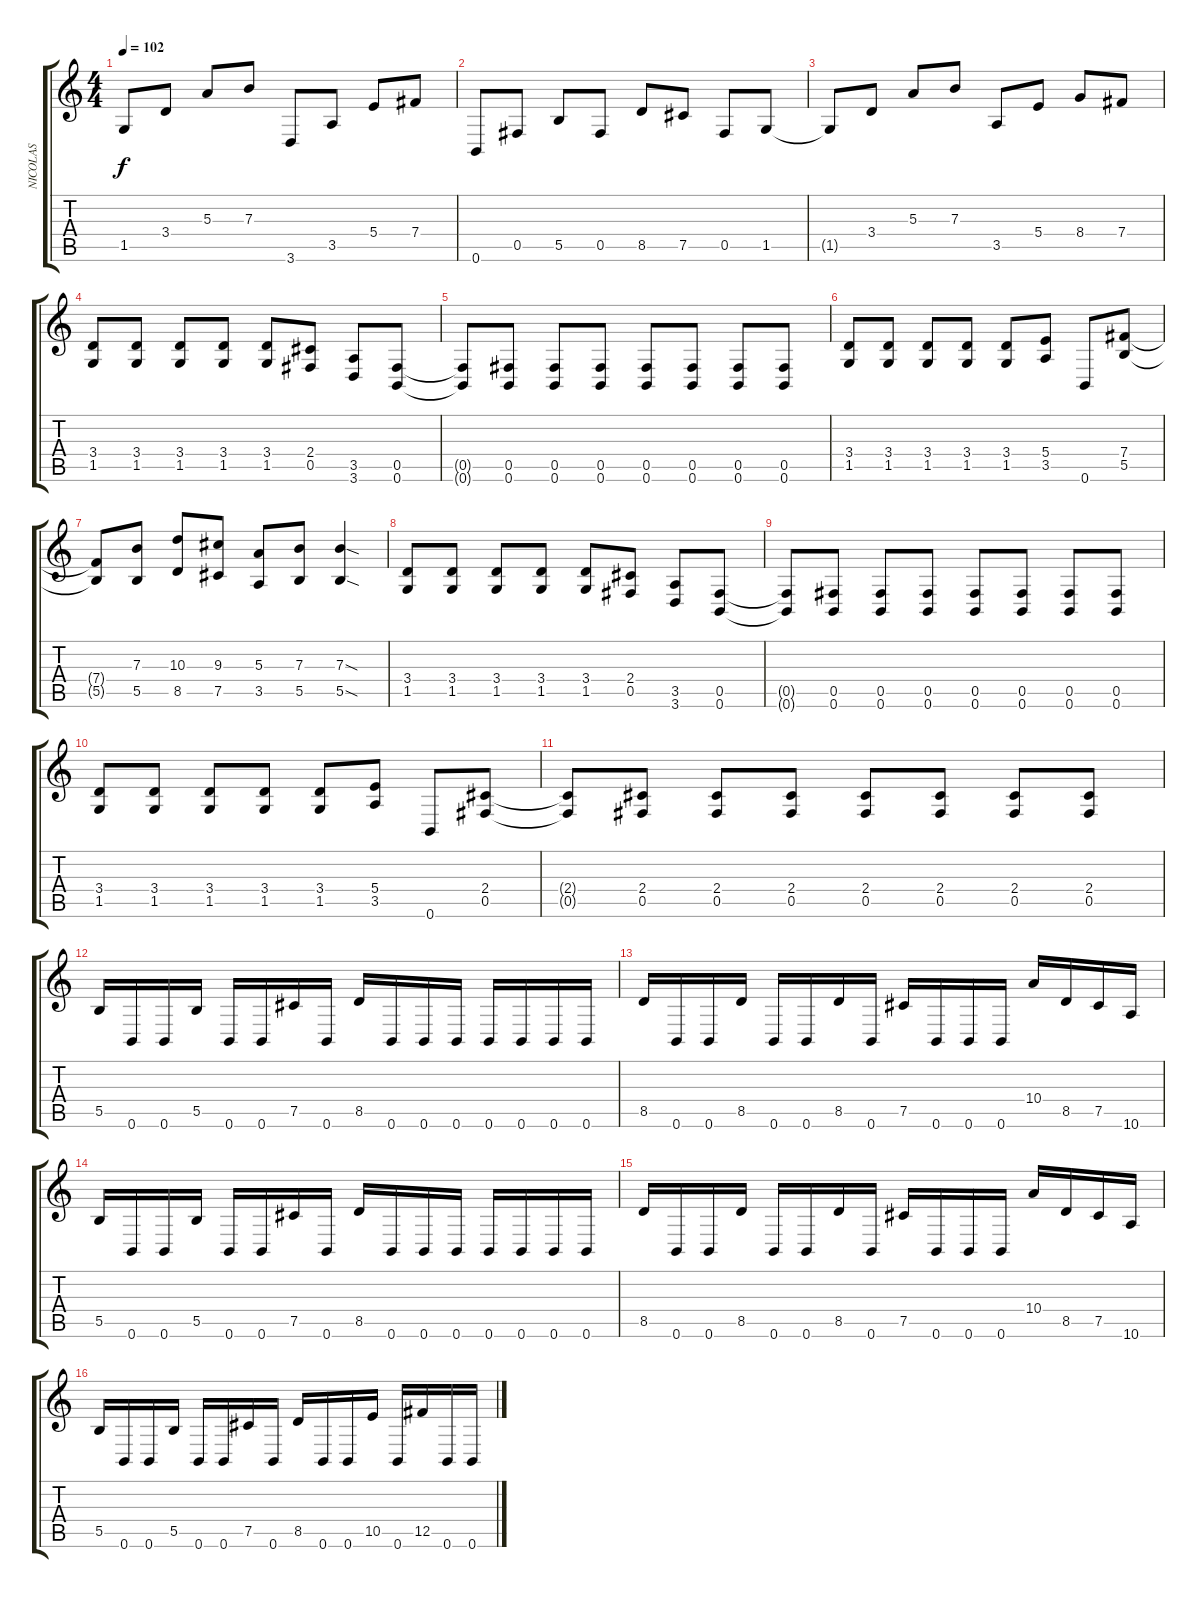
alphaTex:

\track ("NICOLAS" "NICOLAS") {instrument overdrivenguitar}
\staff {score tabs}
\tuning (Db4 Ab3 E3 B2 Gb2 B1) {hide}
\ts (4 4)
\tempo 102
\clef g2
\ks c
1.5{t}.8{dy f} 3.4.8 5.3.8 7.3.8 3.6.8 3.5.8 5.4.8 7.4.8 |
0.6.8 0.5.8 5.5.8 0.5.8 8.5.8 7.5.8 0.5.8 1.5.8 |
1.5{t}.8 3.4.8 5.3.8 7.3.8 3.5.8 5.4.8 8.4.8 7.4.8 |
(3.4 1.5).8 (3.4 1.5).8 (3.4 1.5).8 (3.4 1.5).8 (3.4 1.5).8 (2.4 0.5).8 (3.5 3.6).8 (0.5 0.6).8 |
(0.5{t} 0.6{t}).8 (0.5 0.6).8 (0.5 0.6).8 (0.5 0.6).8 (0.5 0.6).8 (0.5 0.6).8 (0.5 0.6).8 (0.5 0.6).8 |
(3.4 1.5).8 (3.4 1.5).8 (3.4 1.5).8 (3.4 1.5).8 (3.4 1.5).8 (5.4 3.5).8 0.6.8 (7.4 5.5).8 |
(7.4{t} 5.5{t}).8 (7.3 5.5).8 (10.3 8.5).8 (9.3 7.5).8 (5.3 3.5).8 (7.3 5.5).8 (7.3{sod} 5.5{sod}).4 |
(3.4 1.5).8 (3.4 1.5).8 (3.4 1.5).8 (3.4 1.5).8 (3.4 1.5).8 (2.4 0.5).8 (3.5 3.6).8 (0.5 0.6).8 |
(0.5{t} 0.6{t}).8 (0.5 0.6).8 (0.5 0.6).8 (0.5 0.6).8 (0.5 0.6).8 (0.5 0.6).8 (0.5 0.6).8 (0.5 0.6).8 |
(3.4 1.5).8 (3.4 1.5).8 (3.4 1.5).8 (3.4 1.5).8 (3.4 1.5).8 (5.4 3.5).8 0.6.8 (2.4 0.5).8 |
(2.4{t} 0.5{t}).8 (2.4 0.5).8 (2.4 0.5).8 (2.4 0.5).8 (2.4 0.5).8 (2.4 0.5).8 (2.4 0.5).8 (2.4 0.5).8 |
5.5.16 0.6.16 0.6.16 5.5.16 0.6.16 0.6.16 7.5.16 0.6.16 8.5.16 0.6.16 0.6.16 0.6.16 0.6.16 0.6.16 0.6.16 0.6.16 |
8.5.16 0.6.16 0.6.16 8.5.16 0.6.16 0.6.16 8.5.16 0.6.16 7.5.16 0.6.16 0.6.16 0.6.16 10.4.16 8.5.16 7.5.16 10.6.16 |
5.5.16 0.6.16 0.6.16 5.5.16 0.6.16 0.6.16 7.5.16 0.6.16 8.5.16 0.6.16 0.6.16 0.6.16 0.6.16 0.6.16 0.6.16 0.6.16 |
8.5.16 0.6.16 0.6.16 8.5.16 0.6.16 0.6.16 8.5.16 0.6.16 7.5.16 0.6.16 0.6.16 0.6.16 10.4.16 8.5.16 7.5.16 10.6.16 |
5.5.16 0.6.16 0.6.16 5.5.16 0.6.16 0.6.16 7.5.16 0.6.16 8.5.16 0.6.16 0.6.16 10.5.16 0.6.16 12.5.16 0.6.16 0.6.16
